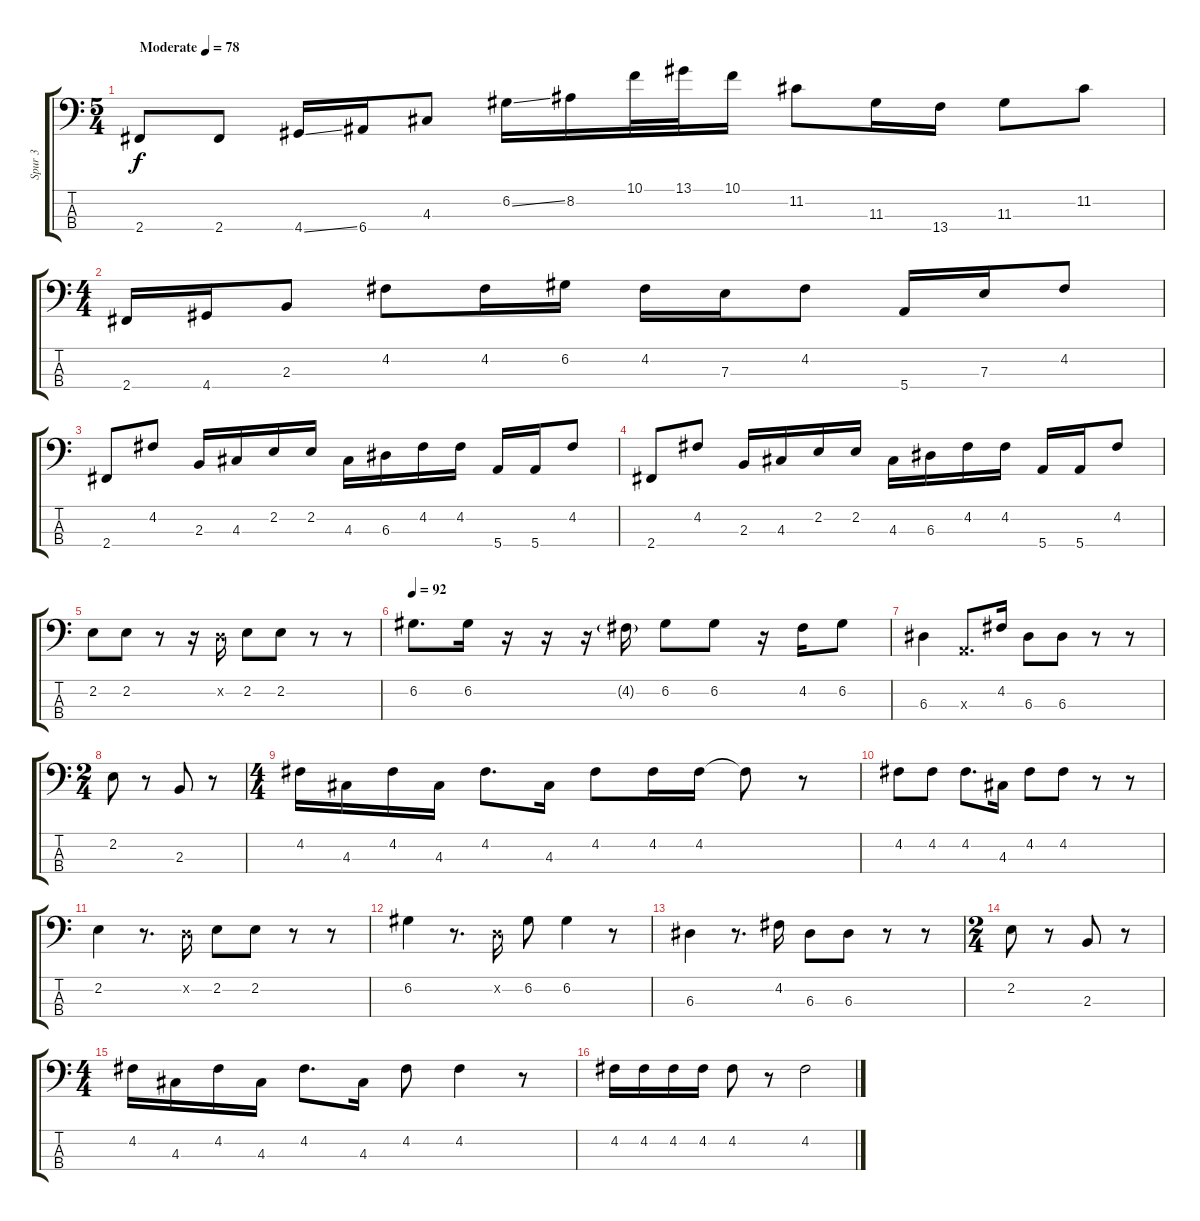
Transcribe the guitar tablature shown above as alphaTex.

\track ("Spur 3" "Spur 3") {instrument electricbassfinger}
\staff {score tabs}
\tuning (G2 D2 A1 E1) {hide}
\ts (5 4)
\tempo (78 "Moderate")
\clef f4
\ks c
2.4.8{dy f instrument electricbassfinger} 2.4.8 4.4{ss}.16 6.4.16 4.3.8 6.2{ss}.16 8.2.16 10.1.32 13.1.32 10.1.16 11.2.8 11.3.16 13.4.16 11.3.8 11.2.8 |
\ts (4 4)
2.4.16 4.4.16 2.3.8 4.2.8 4.2.16 6.2.16 4.2.16 7.3.16 4.2.8 5.4.16 7.3.16 4.2.8 |
2.4.8 4.2.8 2.3.16 4.3.16 2.2.16 2.2.16 4.3.16 6.3.16 4.2.16 4.2.16 5.4.16 5.4.16 4.2.8 |
2.4.8 4.2.8 2.3.16 4.3.16 2.2.16 2.2.16 4.3.16 6.3.16 4.2.16 4.2.16 5.4.16 5.4.16 4.2.8 |
2.2.8 2.2.8 r.8 r.16 0.2{x}.16 2.2.8 2.2.8 r.8 r.8 |
\tempo 92
6.2.8{d} 6.2.16 r.16 r.16 r.16 4.2{g}.16 6.2.8 6.2.8 r.16 4.2.16 6.2.8 |
6.3.4 0.3{x}.8{d} 4.2.16 6.3.8 6.3.8 r.8 r.8 |
\ts (2 4)
2.2.8 r.8 2.3.8 r.8 |
\ts (4 4)
4.2.16 4.3.16 4.2.16 4.3.16 4.2.8{d} 4.3.16 4.2.8 4.2.16 4.2.16 4.2{t}.8 r.8 |
4.2.8 4.2.8 4.2.8{d} 4.3.16 4.2.8 4.2.8 r.8 r.8 |
2.2.4 r.8{d} 0.2{x}.16 2.2.8 2.2.8 r.8 r.8 |
6.2.4 r.8{d} 0.2{x}.16 6.2.8 6.2.4 r.8 |
6.3.4 r.8{d} 4.2.16 6.3.8 6.3.8 r.8 r.8 |
\ts (2 4)
2.2.8 r.8 2.3.8 r.8 |
\ts (4 4)
4.2.16 4.3.16 4.2.16 4.3.16 4.2.8{d} 4.3.16 4.2.8 4.2.4 r.8 |
4.2.16 4.2.16 4.2.16 4.2.16 4.2.8 r.8 4.2.2
